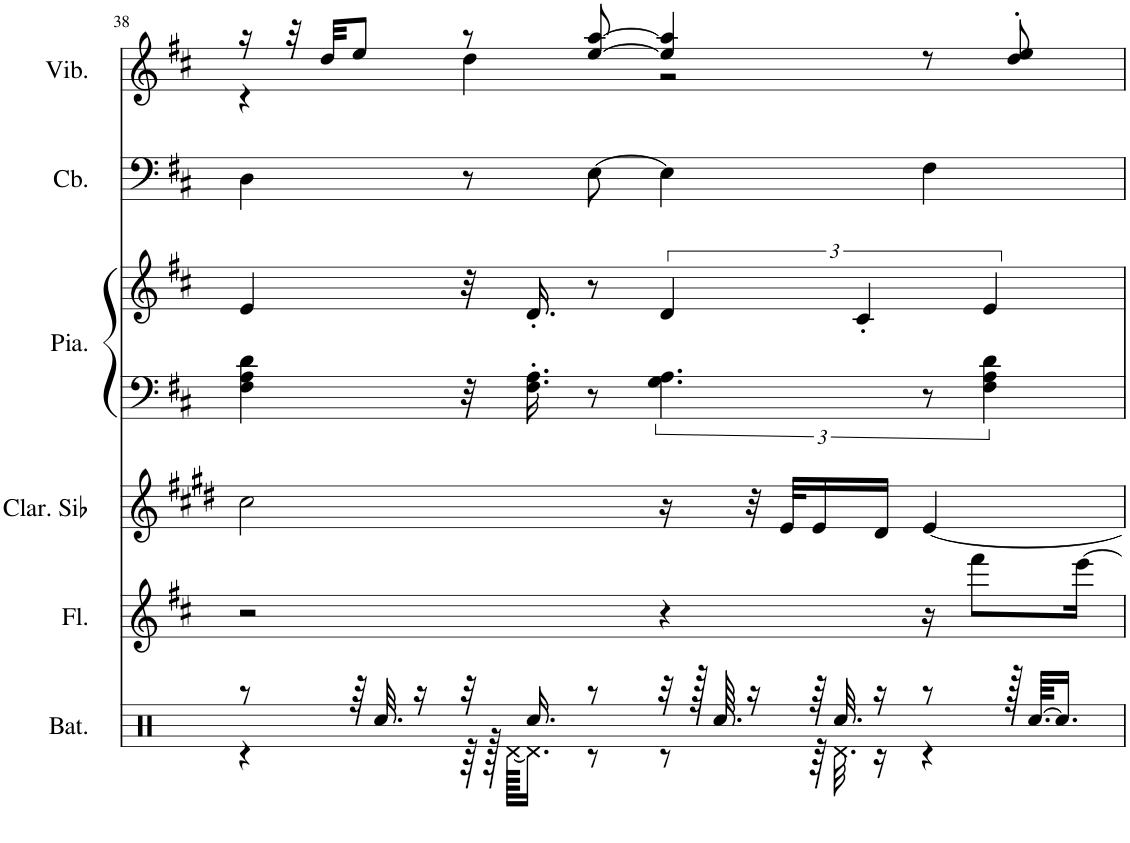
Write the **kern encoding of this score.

**kern	**kern	**kern	**kern	**kern	**kern	**kern
*part6	*part5	*part4	*part3	*part3	*part2	*part1
*staff7	*staff6	*staff5	*staff4	*staff3	*staff2	*staff1
*I"Batterie, Drums	*I"Flûte, Flute	*I"Clarinette en Sib	*I"Piano, Acoustic Grand Piano	*	*I"Contrebasse, Acoustic Bass	*I"Vibraphone, Vibraphone
*I'Bat.	*I'Fl.	*I'Clar. Sib	*I'Pia.	*	*I'Cb.	*I'Vib.
!!LO:PB:g=z
*clefX	*clefG2	*clefG2	*clefF4	*clefG2	*clefF4	*clefG2
*	*	*Trd1c2	*	*	*Trd7c12	*
*k[]	*k[f#c#]	*k[f#c#g#d#]	*k[f#c#]	*k[f#c#]	*k[f#c#]	*k[f#c#]
*M4/4	*M4/4	*M4/4	*M4/4	*M4/4	*M4/4	*M4/4
=38	=38	=38	=38	=38	=38	=38
*^	*	*	*	*	*	*^
8r	4r	2r	2cc#\	4F#\ 4A\ 4d\	4e/	4D\	16r	4r
.	.	.	.	.	.	.	32r	.
.	.	.	.	.	.	.	32dd/KKL	.
64r	.	.	.	.	.	.	8ee/J	.
32.Rcc/	.	.	.	.	.	.	.	.
16r	.	.	.	.	.	.	.	.
32r	64r	.	.	32r	32r	8r	8r	4dd\
.	128r	.	.	.	.	.	.	.
.	[128Rd\KKKLL	.	.	.	.	.	.	.
16.Rcc/	16.Rd\JJ]	.	.	16.F#\' 16.A\'	16.d'/	.	.	.
8r	8r	.	.	8r	8r	[8E\	[8ee/ [8aa/	.
32r	8r	4r	16r	6.G\ 6.A\	6d/	4E\]	4ee/] 4aa/]	2r
128r	.	.	.	.	.	.	.	.
64.Rcc/	.	.	.	.	.	.	.	.
16r	.	.	32r	.	.	.	.	.
.	.	.	32e/KLL	.	.	.	.	.
64r	64r	.	16e/	.	.	.	.	.
32.Rcc/	32.Rd\	.	.	.	.	.	.	.
.	.	.	.	.	6c#'/	.	.	.
16r	16r	.	16d#/JJ	.	.	.	.	.
8r	4r	16r	[4e/	12r	.	4F#\	8r	.
.	.	8fff#\L	.	.	.	.	.	.
.	.	.	.	6F#\ 6A\ 6d\	6e/	.	.	.
128r	.	.	.	.	.	.	8dd/' 8ee/'	.
[64.Rcc/KKLL	.	.	.	.	.	.	.	.
16.Rcc/JJ]	.	.	.	.	.	.	.	.
.	.	[16eee\Jk	.	.	.	.	.	.
*v	*v	*	*	*	*	*	*v	*v
=	=	=	=	=	=	=
*-	*-	*-	*-	*-	*-	*-
